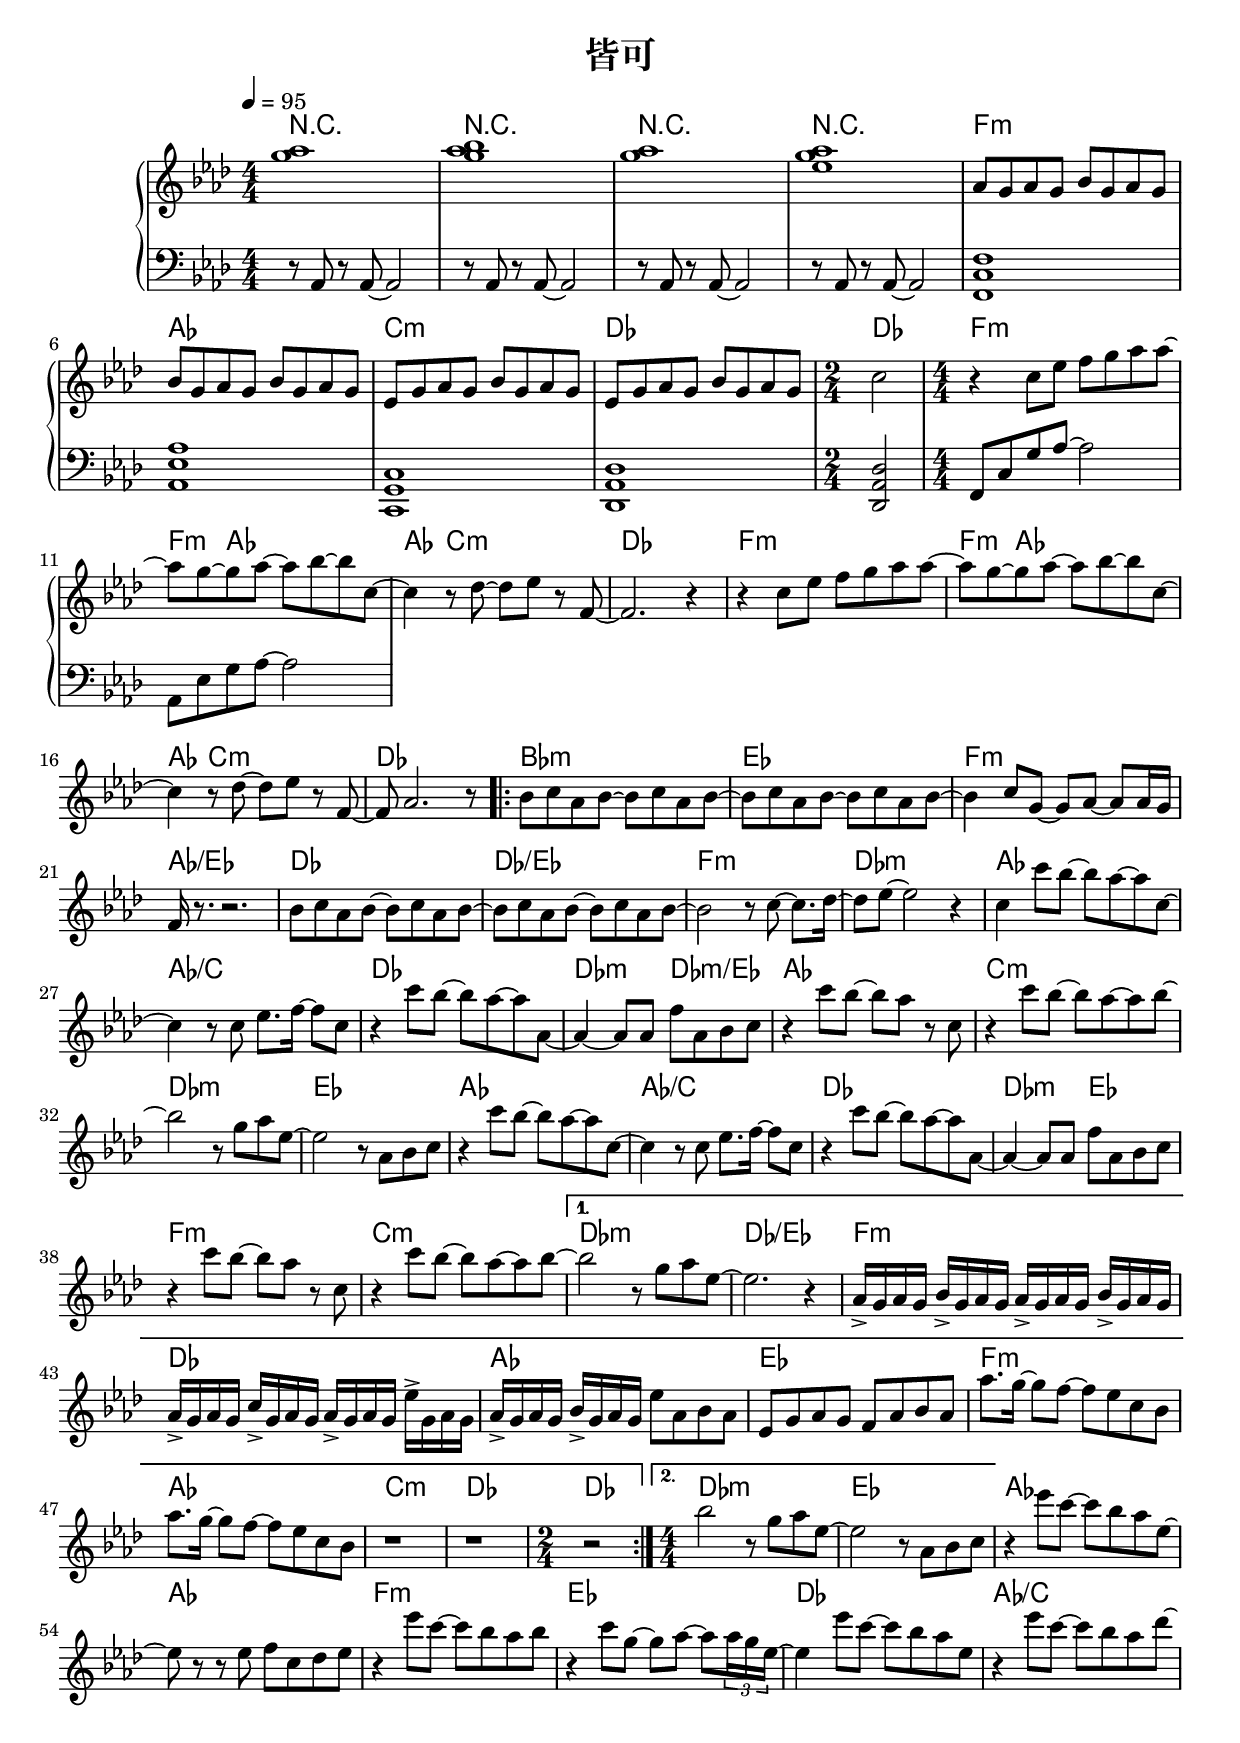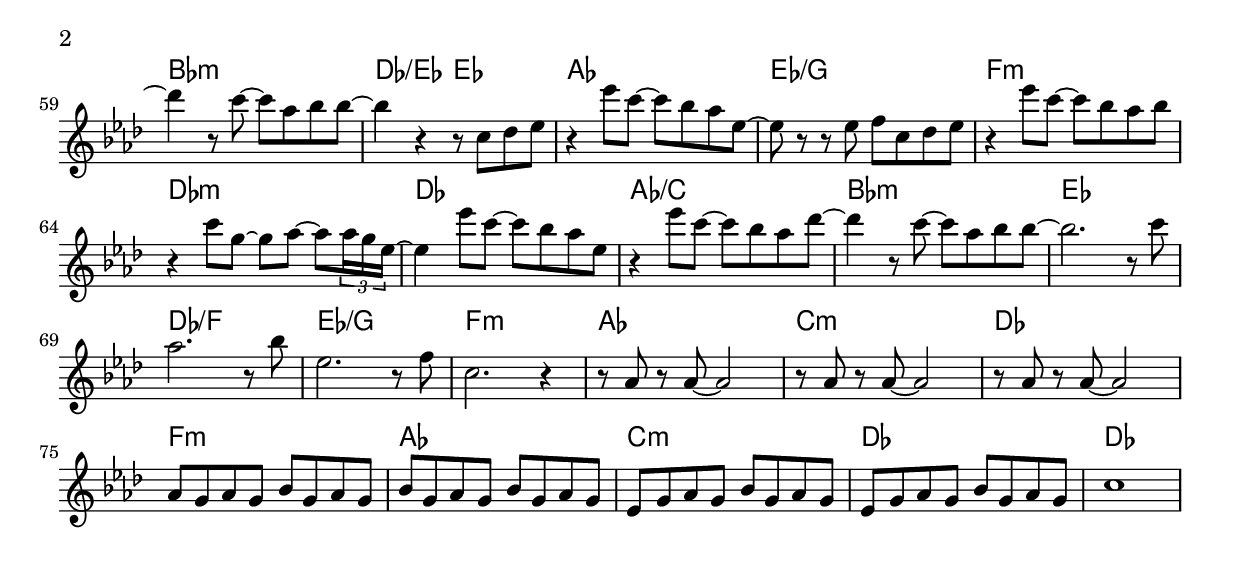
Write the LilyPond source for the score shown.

\header {
  title = "皆可"
  composer = ""
}

chordsname = { \chordmode {
  r1 | r | r | r |  f:m | aes | c:m | des | des2 |

  f1:m~ | f4:m aes2.~ |  aes4 c2.:m | des1 |
  f1:m~ | f4:m aes2.~ |  aes4 c2.:m | des1 |

  \repeat volta 2 {
  bes1:m | ees | f:m | aes/ees |
  des | des/ees | f:m | des:m |

  aes | aes/c | des | des2:m des:m/ees |
  aes1 | c:m | des:m | ees |
  aes | aes/c | des | des2:m ees |
  f1:m | c:m |  
  }

  \alternative {
  {des1:m | des/ees |
  f1:m | des | aes | ees |
  f:m | aes | c:m | des | \time 2/4 des2 |
  }
  {des1:m | ees |}
  }  
  
  aes1~ | aes | f:m | ees |
  des | aes/c | bes:m | des2/ees ees |
  aes1 | ees/g | f:m | des:m |
  des | aes/c | bes:m | ees |

  
  des/f | ees/g | f:m | 
  
  aes | c:m | des |
  f:m | aes | c:m | des | des |

} }

righthand = <<

  
  \relative aes'{ \clef treble \key aes\major \numericTimeSignature \time 4/4 

  <g' aes>1| <g aes bes>1 | <g aes>1 | <g aes ees>1 |

  aes,8 g aes g bes g aes g | bes8 g aes g bes g aes g | 
  ees8 g aes g bes g aes g | ees8 g aes g bes g aes g | 
  \time 2/4 c2 |

  \time 4/4
  r4 c8 ees f g aes aes~ | aes g~ g aes~ aes bes~ bes c,~ |
  c4 r8 des~ des ees r f,~ | f2. r4 |
  r4 c'8 ees f g aes aes~ | aes g~ g aes~ aes bes~ bes c,~ |
  c4 r8 des~ des ees r f,~ | f aes2. r8 |

  \repeat volta 2 {
  bes c aes bes~ bes c aes bes~ | bes c aes bes~ bes c aes bes~ |
  bes4 c8 g~ g aes~ aes aes16 g | f r8. r2. |
  bes8 c aes bes~ bes c aes bes~ | bes c aes bes~ bes c aes bes~ | 
  bes2 r8 c8~ c8. des16~ | des8 ees~ ees2 r4 |

  c4 c'8 bes~ bes aes~ aes c,~ | c4 r8 c ees8. f16~ f8 c |
  r4 c'8 bes~ bes aes~ aes aes,~ | aes4~ aes8 aes f' aes, bes c |
  r4 c'8 bes~ bes aes r c, | r4 c'8 bes~ bes aes~ aes bes~ |
  bes2 r8 g aes ees~ | ees2 r8 aes, bes c |

  r4 c'8 bes~ bes aes~ aes c,~ | c4 r8 c ees8. f16~ f8 c |
  r4 c'8 bes~ bes aes~ aes aes,~ | aes4~ aes8 aes f' aes, bes c |
  r4 c'8 bes~ bes aes r c, | r4 c'8 bes~ bes aes~ aes bes~ |
  
  }

  \alternative {
    {bes2 r8 g aes ees~ | ees2. r4 | 
      aes,16-> g aes g bes-> g aes g aes-> g aes g bes-> g aes g | 
      aes16-> g aes g c-> g aes g aes-> g aes g ees'-> g, aes g | 
      aes16-> g aes g  bes-> g aes g ees'8 aes,  bes  aes | 
      ees8 g aes g f aes bes aes |
      aes'8. g16~ g8 f~ f ees c bes | aes'8. g16~ g8 f~ f ees c bes | 
      r1 | r | \time 2/4 r2 |}
    {\time 4/4 bes'2 r8 g aes ees~ | ees2 r8 aes, bes c | }
  }

  r4 ees'8 c~ c bes aes ees~ | ees r r ees f c des ees |
  r4 ees'8 c~ c bes aes bes | r4 c8 g~ g aes~ aes \tuplet 3/2 8 {aes16 g ees~} |
  ees4 ees'8 c~ c bes aes ees | r4 ees'8 c~ c bes aes des~ |
  des4 r8 c~ c aes bes bes~ | bes4 r r8 c, des ees |
  
  r4 ees'8 c~ c bes aes ees~ | ees r r ees f c des ees |
  r4 ees'8 c~ c bes aes bes | r4 c8 g~ g aes~ aes \tuplet 3/2 8 {aes16 g ees~} |
  ees4 ees'8 c~ c bes aes ees | r4 ees'8 c~ c bes aes des~ |
  des4 r8 c~ c aes bes bes~ | bes2. r8 c | aes2. r8 bes |
  ees,2. r8 f | c2. r4 |
  
  r8 aes r aes~ aes2 | r8 aes r aes~ aes2 | r8 aes r aes~ aes2 |
  aes8 g aes g bes g aes g | bes8 g aes g bes g aes g | 
  ees8 g aes g bes g aes g | ees8 g aes g bes g aes g | c1 | 

 }>>

lefthand = \relative aes { \clef bass \key aes\major \numericTimeSignature \time 4/4 \tempo 4=95
  r8 aes, r aes~ aes2 | r8 aes r aes~ aes2 | r8 aes r aes~ aes2 | r8 aes r aes~ aes2 |

  <f c' f>1 | <aes ees' aes> | <c, g' c> | <des aes' des> | <des aes' des>2 |

  f8 c' g' aes~ aes2 | aes,8 ees' g aes~ aes2 |


 }


\score {  <<

  \new ChordNames { \chordsname }

  \new PianoStaff <<
    \new Staff \righthand
    \new Staff \lefthand

  
  >>



>>
  \layout {}
  \midi {}
}